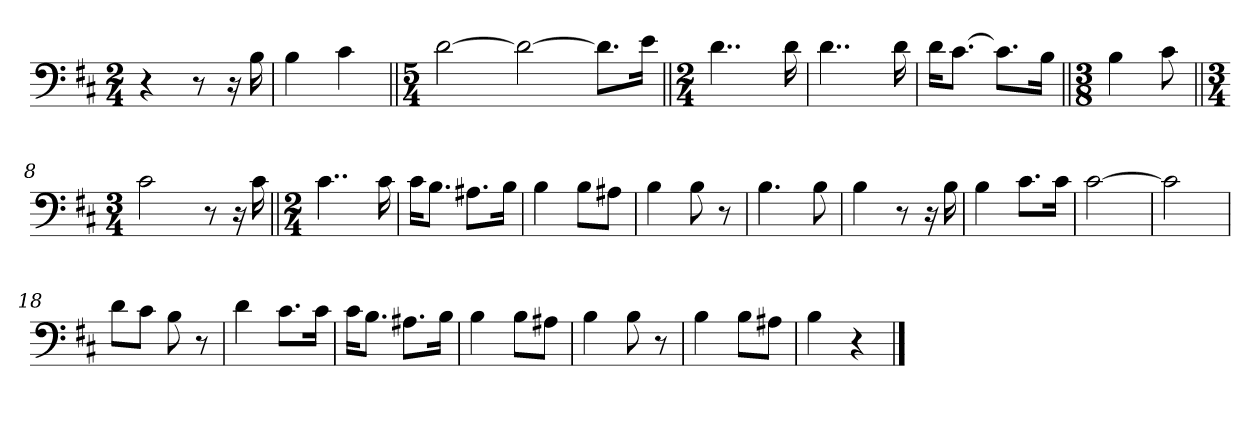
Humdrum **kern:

**kern
*part1
*staff1
*clefF4
*k[f#c#]
*M2/4
=1
4r
8r
16r
16B\
=2
4B\
4c#\
=3||
*M5/4
[2d\
2d\_
8.d\L]
16e\Jk
=4||
*M2/4
4..d\
16d\
=5
4..d\
16d\
=6
16d\KL
[8.c#\J
8.c#\L]
16B\Jk
=7||
*M3/8
4B\
8c#\
=8||
*M3/4
2c#\
8r
16r
16c#\
=9||
*M2/4
4..c#\
16c#\
=10
16c#\KL
8.B\J
8.A#X\L
16B\Jk
=11
4B\
8B\L
8A#X\J
=12
4B\
8B\
8r
=13
4.B\
8B\
=14
4B\
8r
16r
16B\
=15
4B\
8.c#\L
16c#\Jk
=16
[2c#\
=17
2c#\]
=18
8d\L
8c#\J
8B\
8r
=19
4d\
8.c#\L
16c#\Jk
=20
16c#\KL
8.B\J
8.A#X\L
16B\Jk
=21
4B\
8B\L
8A#X\J
=22
4B\
8B\
8r
=23
4B\
8B\L
8A#X\J
=24
4B\
4r
==
*-
